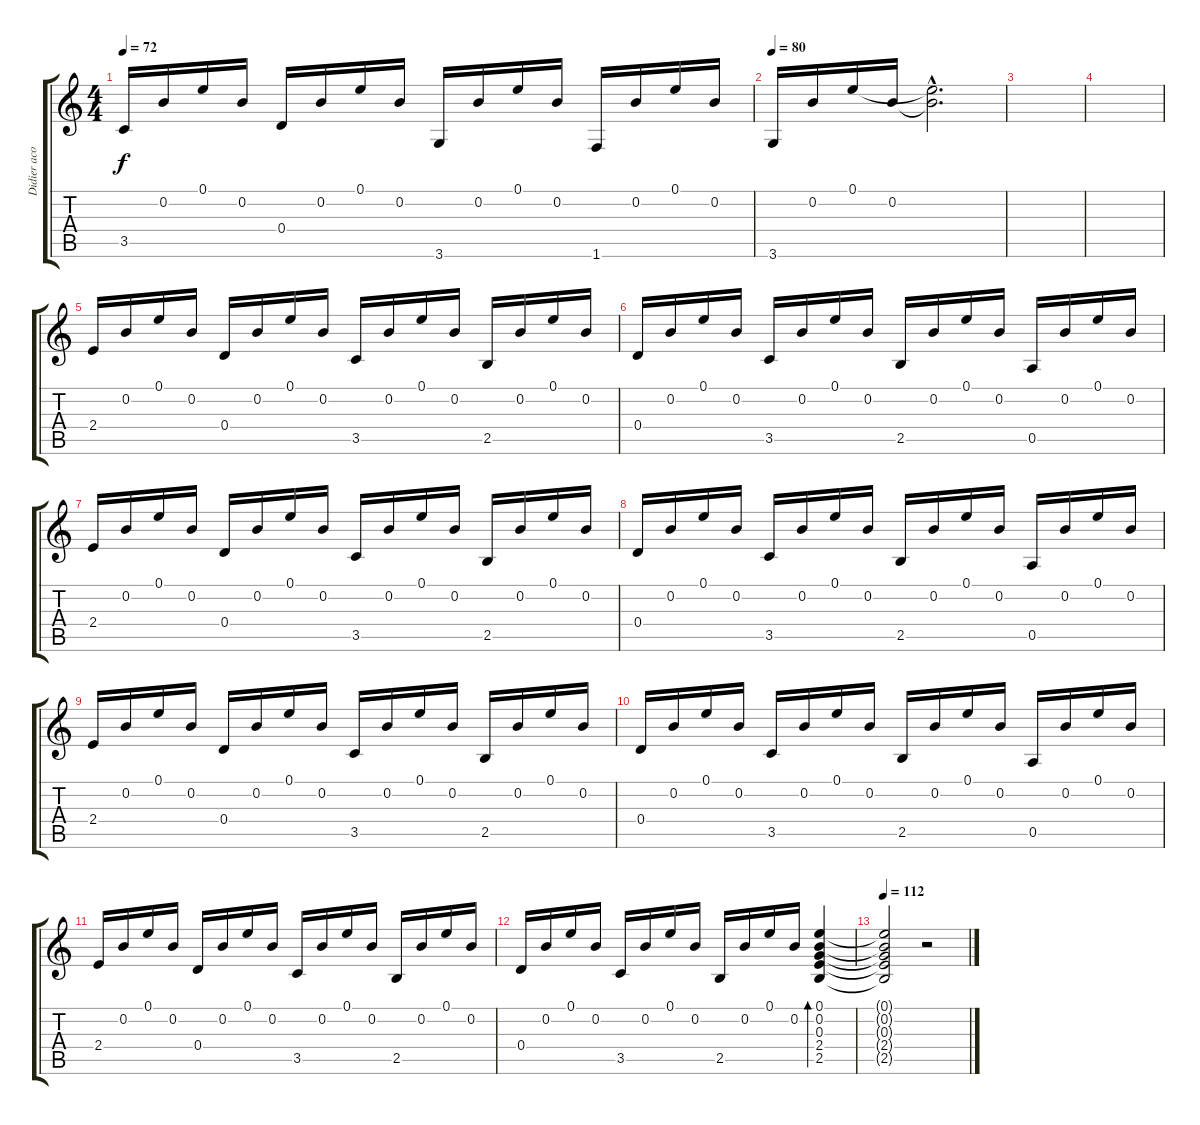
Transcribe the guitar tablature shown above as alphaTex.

\track ("Didier acoustique" "Didier aco") {instrument electricguitarclean}
\staff {score tabs}
\tuning (E4 B3 G3 D3 A2 E2) {hide}
\ts (4 4)
\tempo 72
\clef g2
\ks c
3.5.16{dy f} 0.2.16 0.1.16 0.2.16 0.4.16 0.2.16 0.1.16 0.2.16 3.6.16 0.2.16 0.1.16 0.2.16 1.6.16 0.2.16 0.1.16 0.2.16 |
\tempo 80
3.6.16 0.2.16 0.1.16 0.2.16 (0.1{hac t} 0.2{hac t}).2{d} |
|
|
2.4.16 0.2.16 0.1.16 0.2.16 0.4.16 0.2.16 0.1.16 0.2.16 3.5.16 0.2.16 0.1.16 0.2.16 2.5.16 0.2.16 0.1.16 0.2.16 |
0.4.16 0.2.16 0.1.16 0.2.16 3.5.16 0.2.16 0.1.16 0.2.16 2.5.16 0.2.16 0.1.16 0.2.16 0.5.16 0.2.16 0.1.16 0.2.16 |
2.4.16 0.2.16 0.1.16 0.2.16 0.4.16 0.2.16 0.1.16 0.2.16 3.5.16 0.2.16 0.1.16 0.2.16 2.5.16 0.2.16 0.1.16 0.2.16 |
0.4.16 0.2.16 0.1.16 0.2.16 3.5.16 0.2.16 0.1.16 0.2.16 2.5.16 0.2.16 0.1.16 0.2.16 0.5.16 0.2.16 0.1.16 0.2.16 |
2.4.16 0.2.16 0.1.16 0.2.16 0.4.16 0.2.16 0.1.16 0.2.16 3.5.16 0.2.16 0.1.16 0.2.16 2.5.16 0.2.16 0.1.16 0.2.16 |
0.4.16 0.2.16 0.1.16 0.2.16 3.5.16 0.2.16 0.1.16 0.2.16 2.5.16 0.2.16 0.1.16 0.2.16 0.5.16 0.2.16 0.1.16 0.2.16 |
2.4.16 0.2.16 0.1.16 0.2.16 0.4.16 0.2.16 0.1.16 0.2.16 3.5.16 0.2.16 0.1.16 0.2.16 2.5.16 0.2.16 0.1.16 0.2.16 |
0.4.16 0.2.16 0.1.16 0.2.16 3.5.16 0.2.16 0.1.16 0.2.16 2.5.16 0.2.16 0.1.16 0.2.16 (0.1 0.2 0.3 2.4 2.5).4{bd 240} |
\tempo 112
(0.1{t} 0.2{t} 0.3{t} 2.4{t} 2.5{t}).2 r.2
